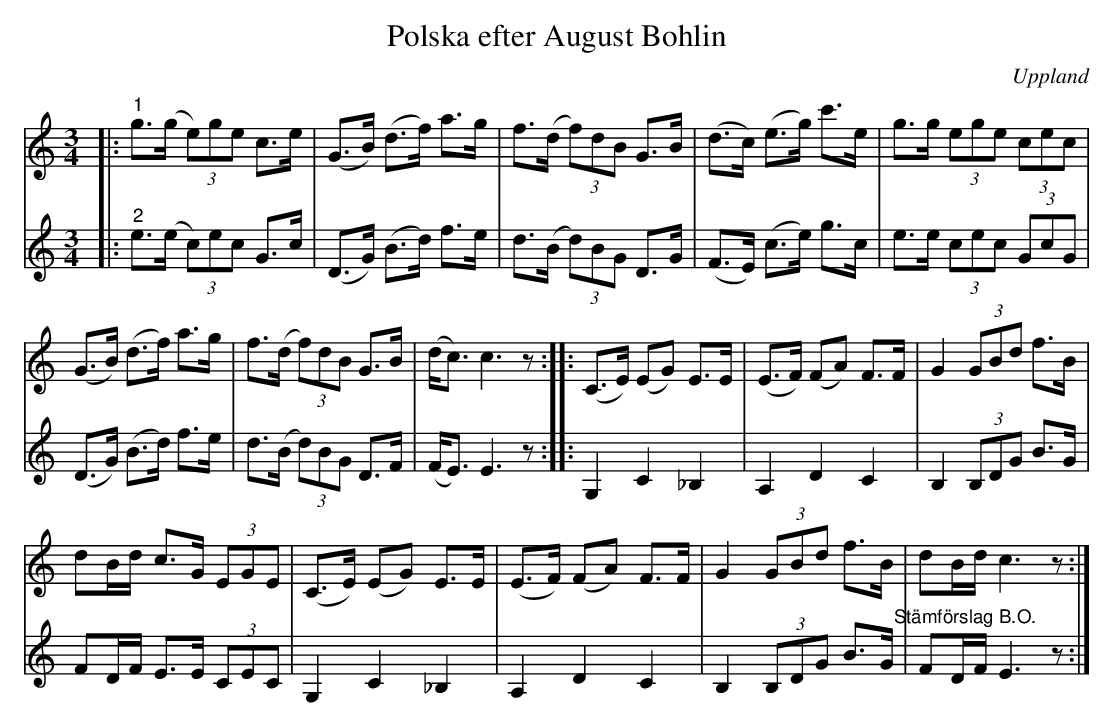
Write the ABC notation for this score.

X:1
T:Polska efter August Bohlin
O:Uppland
L:1/8
M:3/4
K:C
V:1
|:"^1" g>(g (3e)ge c>e | (G>B) (d>f) a>g | f>(d (3f)dB G>B | (d>c) (e>g) c'>e | g>g (3ege (3cec |
(G>B) (d>f) a>g | f>(d (3f)dB G>B | (d<c) c3 z :: (C>E) (EG) E>E | (E>F) (FA) F>F | G2 (3GBd f>B |
dB/d/ c>G (3EGE | (C>E) (EG) E>E | (E>F) (FA) F>F | G2 (3GBd f>B | dB/d/ c3 z :|
V:2
|:"^2" e>(e (3c)ec G>c | (D>G) (B>d) f>e | d>(B (3d)BG D>G | (F>E) (c>e) g>c | e>e (3cec (3GcG |
(D>G) (B>d) f>e | d>(B (3d)BG D>F | (F<E) E3 z :: G,2 C2 _B,2 | A,2 D2 C2 | B,2 (3B,DG B>G |
FD/F/ E>E (3CEC | G,2 C2 _B,2 | A,2 D2 C2 | B,2 (3B,DG B>G"^Stämförslag B.O." | FD/F/ E3 z :|
